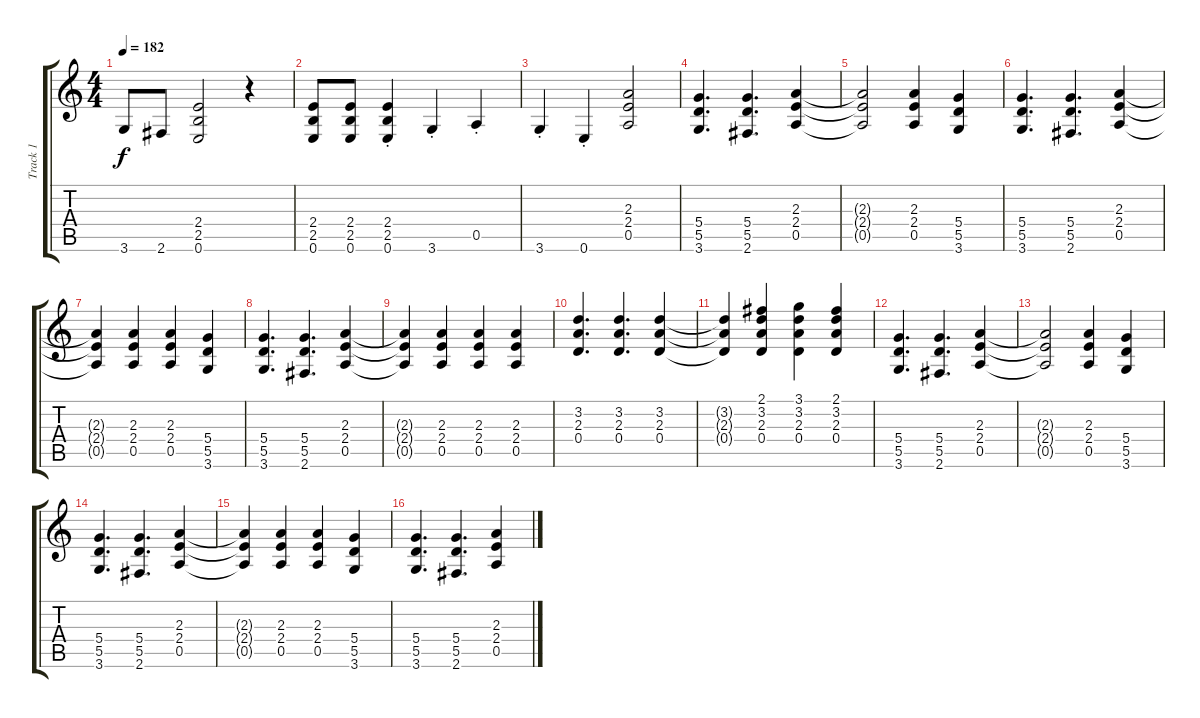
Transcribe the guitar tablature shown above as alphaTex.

\track ("Track 1" "Track 1") {instrument overdrivenguitar}
\staff {score tabs}
\tuning (E4 B3 G3 D3 A2 E2) {hide}
\ts (4 4)
\tempo 182
\clef g2
\ks c
3.6.8{dy f} 2.6.8 (2.4 2.5 0.6).2 r.4 |
(2.4 2.5 0.6).8 (2.4 2.5 0.6).8 (2.4{st} 2.5{st} 0.6{st}).4 3.6{st}.4 0.5{st}.4 |
3.6{st}.4 0.6{st}.4 (2.3 2.4 0.5).2 |
(5.4 5.5 3.6).4{d} (5.4 5.5 2.6).4{d} (2.3 2.4 0.5).4 |
(2.3{t} 2.4{t} 0.5{t}).2 (2.3 2.4 0.5).4 (5.4 5.5 3.6).4 |
(5.4 5.5 3.6).4{d} (5.4 5.5 2.6).4{d} (2.3 2.4 0.5).4 |
(2.3{t} 2.4{t} 0.5{t}).4 (2.3 2.4 0.5).4 (2.3 2.4 0.5).4 (5.4 5.5 3.6).4 |
(5.4 5.5 3.6).4{d} (5.4 5.5 2.6).4{d} (2.3 2.4 0.5).4 |
(2.3{t} 2.4{t} 0.5{t}).4 (2.3 2.4 0.5).4 (2.3 2.4 0.5).4 (2.3 2.4 0.5).4 |
(3.2 2.3 0.4).4{d} (3.2 2.3 0.4).4{d} (3.2 2.3 0.4).4 |
(3.2{t} 2.3{t} 0.4{t}).4 (2.1 3.2 2.3 0.4).4 (3.1 3.2 2.3 0.4).4 (2.1 3.2 2.3 0.4).4 |
(5.4 5.5 3.6).4{d} (5.4 5.5 2.6).4{d} (2.3 2.4 0.5).4 |
(2.3{t} 2.4{t} 0.5{t}).2 (2.3 2.4 0.5).4 (5.4 5.5 3.6).4 |
(5.4 5.5 3.6).4{d} (5.4 5.5 2.6).4{d} (2.3 2.4 0.5).4 |
(2.3{t} 2.4{t} 0.5{t}).4 (2.3 2.4 0.5).4 (2.3 2.4 0.5).4 (5.4 5.5 3.6).4 |
(5.4 5.5 3.6).4{d} (5.4 5.5 2.6).4{d} (2.3 2.4 0.5).4
